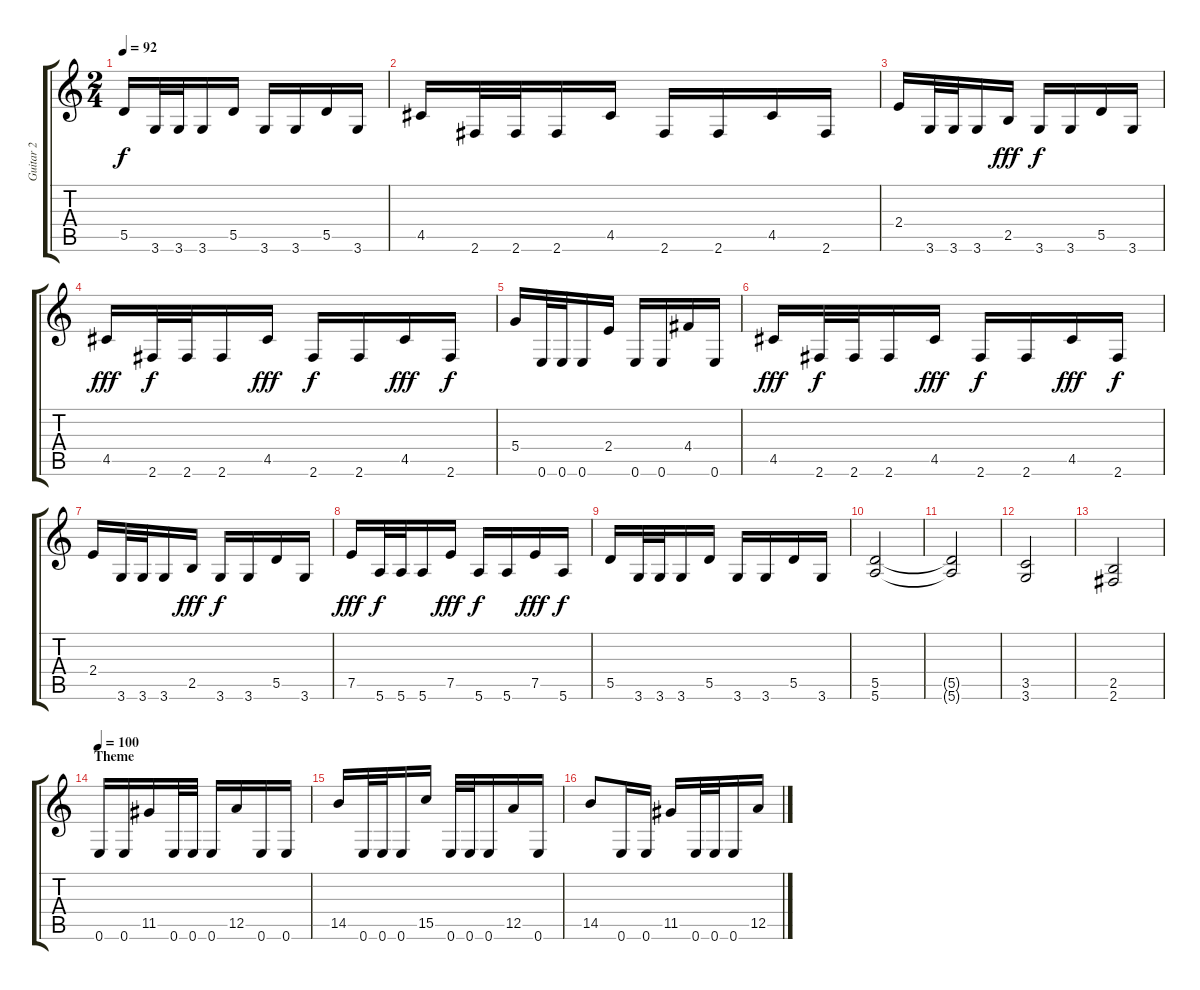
\track ("Guitar 2" "Guitar 2") {instrument distortionguitar}
\staff {score tabs}
\tuning (E4 B3 G3 D3 A2 E2) {hide}
\ts (2 4)
\tempo 92
\clef g2
\ks c
5.5.16{dy f} 3.6.32 3.6.32 3.6.16 5.5.16 3.6.16 3.6.16 5.5.16 3.6.16 |
4.5.16 2.6.32 2.6.32 2.6.16 4.5.16 2.6.16 2.6.16 4.5.16 2.6.16 |
2.4.16 3.6.32 3.6.32 3.6.16 2.5.16{dy fff} 3.6.16{dy f} 3.6.16 5.5.16 3.6.16 |
4.5.16{dy fff} 2.6.32{dy f} 2.6.32 2.6.16 4.5.16{dy fff} 2.6.16{dy f} 2.6.16 4.5.16{dy fff} 2.6.16{dy f} |
5.4.16 0.6.32 0.6.32 0.6.16 2.4.16 0.6.16 0.6.16 4.4.16 0.6.16 |
4.5.16{dy fff} 2.6.32{dy f} 2.6.32 2.6.16 4.5.16{dy fff} 2.6.16{dy f} 2.6.16 4.5.16{dy fff} 2.6.16{dy f} |
2.4.16 3.6.32 3.6.32 3.6.16 2.5.16{dy fff} 3.6.16{dy f} 3.6.16 5.5.16 3.6.16 |
7.5.16{dy fff} 5.6.32{dy f} 5.6.32 5.6.16 7.5.16{dy fff} 5.6.16{dy f} 5.6.16 7.5.16{dy fff} 5.6.16{dy f} |
5.5.16 3.6.32 3.6.32 3.6.16 5.5.16 3.6.16 3.6.16 5.5.16 3.6.16 |
(5.5 5.6).2 |
(5.5{t} 5.6{t}).2 |
(3.5 3.6).2 |
(2.5 2.6).2 |
\section ("" "Theme")
\tempo 100
0.6.16 0.6.16 11.5.16 0.6.32 0.6.32 0.6.16 12.5.16 0.6.16 0.6.16 |
14.5.16 0.6.32 0.6.32 0.6.16 15.5.16 0.6.32 0.6.32 0.6.16 12.5.16 0.6.16 |
14.5.8 0.6.16 0.6.16 11.5.16 0.6.32 0.6.32 0.6.16 12.5.16
